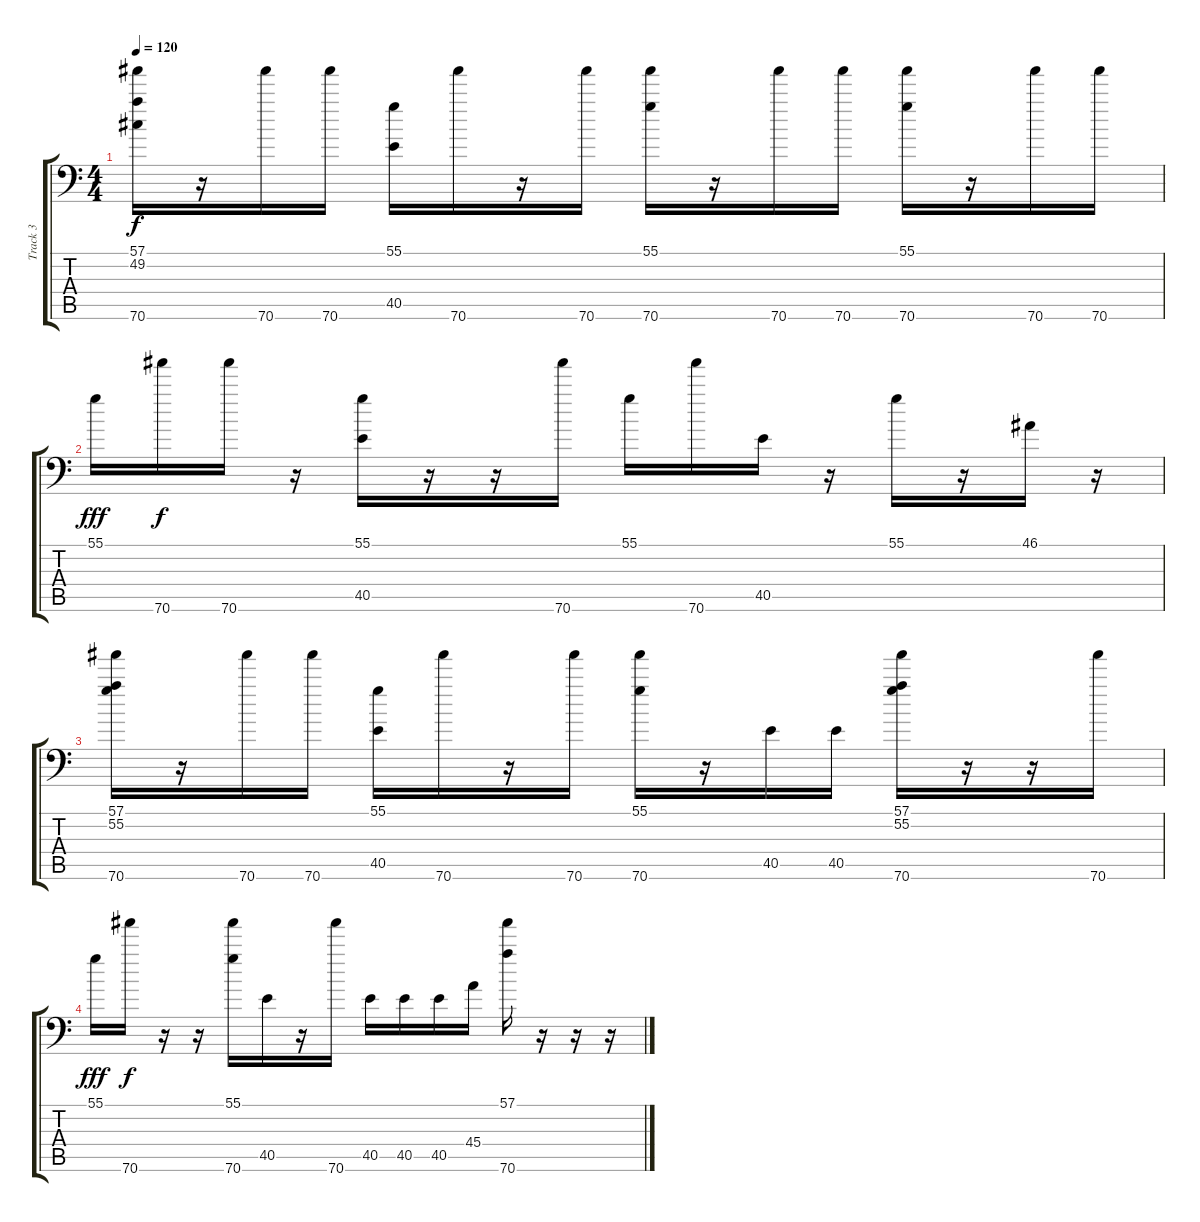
\track ("Track 3" "Track 3") {instrument acousticgrandpiano}
\staff {score tabs}
\tuning (C-1 C-1 C-1 C-1 C-1 C-1) {hide}
\ts (4 4)
\tempo 120
\clef f4
\ks c
(57.1 49.2 70.6).16{dy f} r.16 70.6.16 70.6.16 (55.1 40.5).16 70.6.16 r.16 70.6.16 (55.1 70.6).16 r.16 70.6.16 70.6.16 (55.1 70.6).16 r.16 70.6.16 70.6.16 |
55.1.16{dy fff} 70.6.16{dy f} 70.6.16 r.16 (55.1 40.5).16 r.16 r.16 70.6.16 55.1.16 70.6.16 40.5.16 r.16 55.1.16 r.16 46.1.16 r.16 |
(57.1 55.2 70.6).16 r.16 70.6.16 70.6.16 (55.1 40.5).16 70.6.16 r.16 70.6.16 (55.1 70.6).16 r.16 40.5.16 40.5.16 (57.1 55.2 70.6).16 r.16 r.16 70.6.16 |
55.1.16{dy fff} 70.6.16{dy f} r.16 r.16 (55.1 70.6).16 40.5.16 r.16 70.6.16 40.5.16 40.5.16 40.5.16 45.4.16 (57.1 70.6).16 r.16 r.16 r.16
